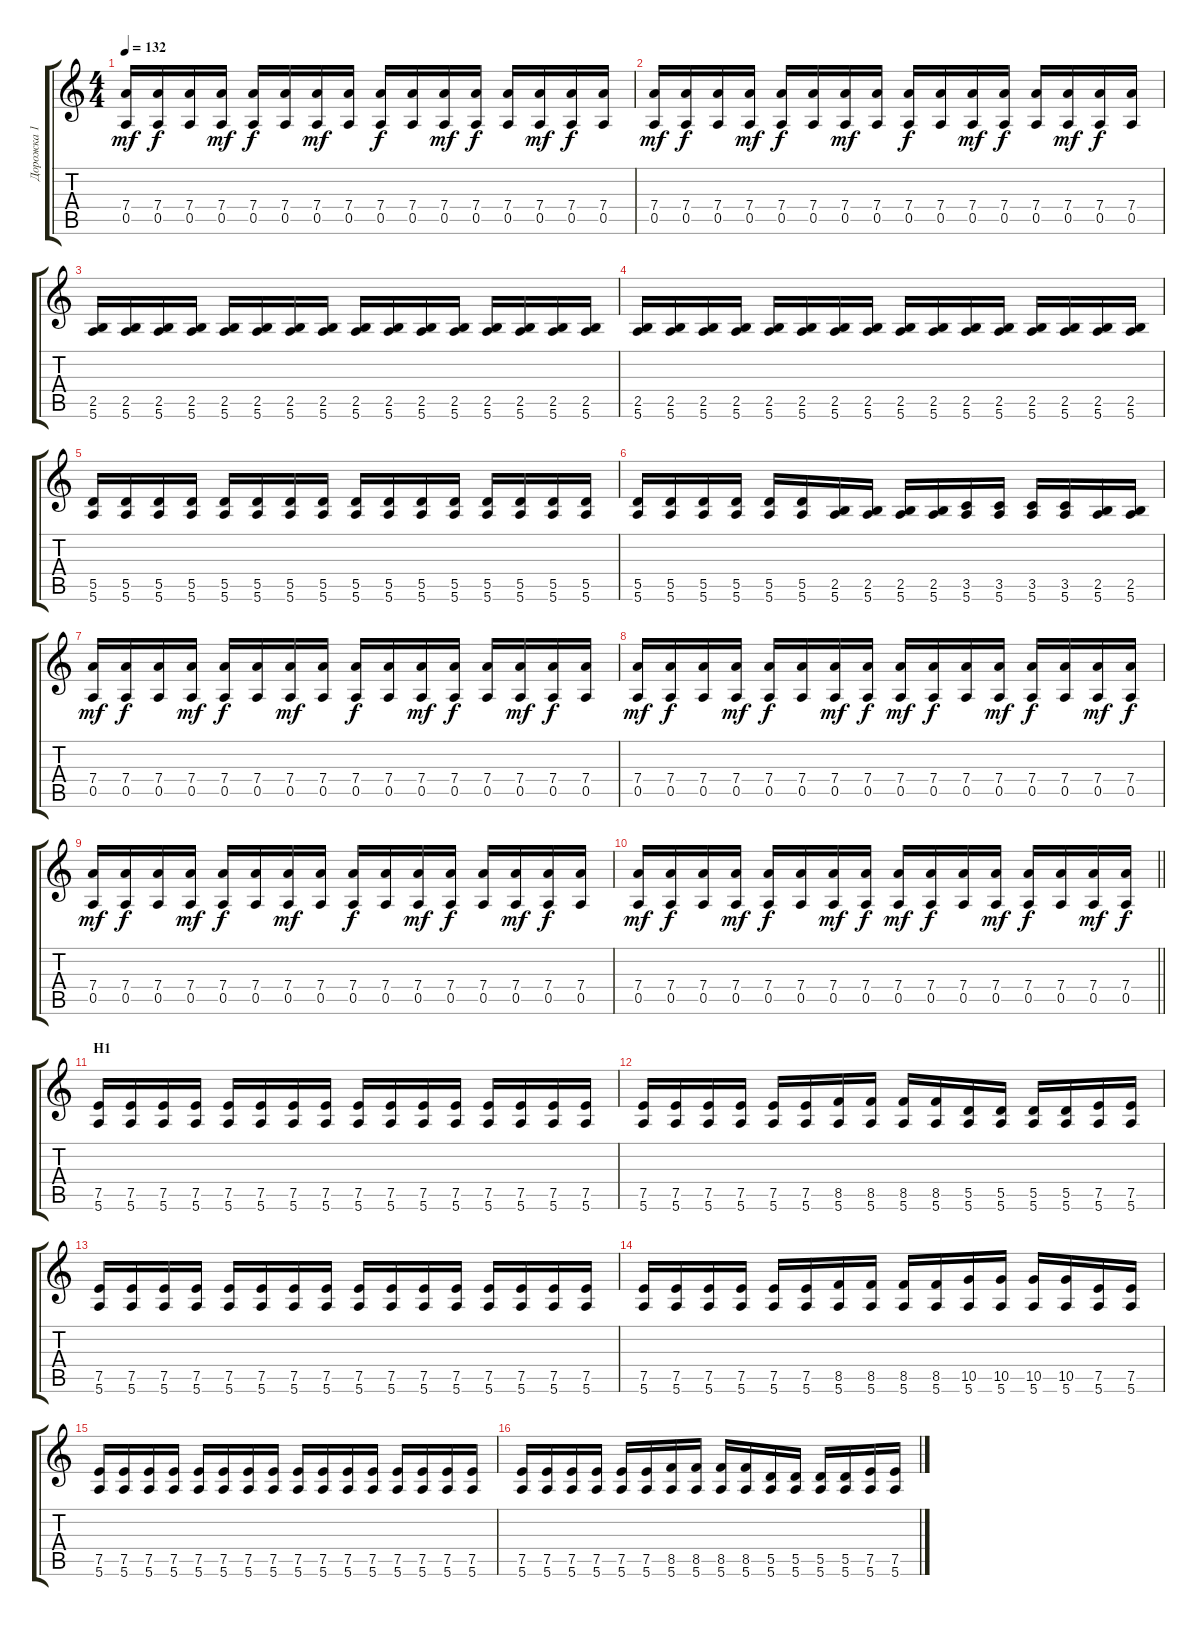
\track ("Дорожка 1" "Дорожка 1") {instrument overdrivenguitar}
\staff {score tabs}
\tuning (E4 B3 G3 D3 A2 E2) {hide}
\ts (4 4)
\tempo 132
\clef g2
\ks c
(7.4 0.5).16{dy mf} (7.4 0.5).16{dy f} (7.4 0.5).16 (7.4 0.5).16{dy mf} (7.4 0.5).16{dy f} (7.4 0.5).16 (7.4 0.5).16{dy mf} (7.4 0.5).16 (7.4 0.5).16{dy f} (7.4 0.5).16 (7.4 0.5).16{dy mf} (7.4 0.5).16{dy f} (7.4 0.5).16 (7.4 0.5).16{dy mf} (7.4 0.5).16{dy f} (7.4 0.5).16 |
(7.4 0.5).16{dy mf} (7.4 0.5).16{dy f} (7.4 0.5).16 (7.4 0.5).16{dy mf} (7.4 0.5).16{dy f} (7.4 0.5).16 (7.4 0.5).16{dy mf} (7.4 0.5).16 (7.4 0.5).16{dy f} (7.4 0.5).16 (7.4 0.5).16{dy mf} (7.4 0.5).16{dy f} (7.4 0.5).16 (7.4 0.5).16{dy mf} (7.4 0.5).16{dy f} (7.4 0.5).16 |
(2.5 5.6).16 (2.5 5.6).16 (2.5 5.6).16 (2.5 5.6).16 (2.5 5.6).16 (2.5 5.6).16 (2.5 5.6).16 (2.5 5.6).16 (2.5 5.6).16 (2.5 5.6).16 (2.5 5.6).16 (2.5 5.6).16 (2.5 5.6).16 (2.5 5.6).16 (2.5 5.6).16 (2.5 5.6).16 |
(2.5 5.6).16 (2.5 5.6).16 (2.5 5.6).16 (2.5 5.6).16 (2.5 5.6).16 (2.5 5.6).16 (2.5 5.6).16 (2.5 5.6).16 (2.5 5.6).16 (2.5 5.6).16 (2.5 5.6).16 (2.5 5.6).16 (2.5 5.6).16 (2.5 5.6).16 (2.5 5.6).16 (2.5 5.6).16 |
(5.5 5.6).16 (5.5 5.6).16 (5.5 5.6).16 (5.5 5.6).16 (5.5 5.6).16 (5.5 5.6).16 (5.5 5.6).16 (5.5 5.6).16 (5.5 5.6).16 (5.5 5.6).16 (5.5 5.6).16 (5.5 5.6).16 (5.5 5.6).16 (5.5 5.6).16 (5.5 5.6).16 (5.5 5.6).16 |
(5.5 5.6).16 (5.5 5.6).16 (5.5 5.6).16 (5.5 5.6).16 (5.5 5.6).16 (5.5 5.6).16 (2.5 5.6).16 (2.5 5.6).16 (2.5 5.6).16 (2.5 5.6).16 (3.5 5.6).16 (3.5 5.6).16 (3.5 5.6).16 (3.5 5.6).16 (2.5 5.6).16 (2.5 5.6).16 |
(7.4 0.5).16{dy mf} (7.4 0.5).16{dy f} (7.4 0.5).16 (7.4 0.5).16{dy mf} (7.4 0.5).16{dy f} (7.4 0.5).16 (7.4 0.5).16{dy mf} (7.4 0.5).16 (7.4 0.5).16{dy f} (7.4 0.5).16 (7.4 0.5).16{dy mf} (7.4 0.5).16{dy f} (7.4 0.5).16 (7.4 0.5).16{dy mf} (7.4 0.5).16{dy f} (7.4 0.5).16 |
(7.4 0.5).16{dy mf} (7.4 0.5).16{dy f} (7.4 0.5).16 (7.4 0.5).16{dy mf} (7.4 0.5).16{dy f} (7.4 0.5).16 (7.4 0.5).16{dy mf} (7.4 0.5).16{dy f} (7.4 0.5).16{dy mf} (7.4 0.5).16{dy f} (7.4 0.5).16 (7.4 0.5).16{dy mf} (7.4 0.5).16{dy f} (7.4 0.5).16 (7.4 0.5).16{dy mf} (7.4 0.5).16{dy f} |
(7.4 0.5).16{dy mf} (7.4 0.5).16{dy f} (7.4 0.5).16 (7.4 0.5).16{dy mf} (7.4 0.5).16{dy f} (7.4 0.5).16 (7.4 0.5).16{dy mf} (7.4 0.5).16 (7.4 0.5).16{dy f} (7.4 0.5).16 (7.4 0.5).16{dy mf} (7.4 0.5).16{dy f} (7.4 0.5).16 (7.4 0.5).16{dy mf} (7.4 0.5).16{dy f} (7.4 0.5).16 |
\barLineRight lightlight
(7.4 0.5).16{dy mf} (7.4 0.5).16{dy f} (7.4 0.5).16 (7.4 0.5).16{dy mf} (7.4 0.5).16{dy f} (7.4 0.5).16 (7.4 0.5).16{dy mf} (7.4 0.5).16{dy f} (7.4 0.5).16{dy mf} (7.4 0.5).16{dy f} (7.4 0.5).16 (7.4 0.5).16{dy mf} (7.4 0.5).16{dy f} (7.4 0.5).16 (7.4 0.5).16{dy mf} (7.4 0.5).16{dy f} |
\section ("" "H1")
(7.5 5.6).16 (7.5 5.6).16 (7.5 5.6).16 (7.5 5.6).16 (7.5 5.6).16 (7.5 5.6).16 (7.5 5.6).16 (7.5 5.6).16 (7.5 5.6).16 (7.5 5.6).16 (7.5 5.6).16 (7.5 5.6).16 (7.5 5.6).16 (7.5 5.6).16 (7.5 5.6).16 (7.5 5.6).16 |
(7.5 5.6).16 (7.5 5.6).16 (7.5 5.6).16 (7.5 5.6).16 (7.5 5.6).16 (7.5 5.6).16 (8.5 5.6).16 (8.5 5.6).16 (8.5 5.6).16 (8.5 5.6).16 (5.5 5.6).16 (5.5 5.6).16 (5.5 5.6).16 (5.5 5.6).16 (7.5 5.6).16 (7.5 5.6).16 |
(7.5 5.6).16 (7.5 5.6).16 (7.5 5.6).16 (7.5 5.6).16 (7.5 5.6).16 (7.5 5.6).16 (7.5 5.6).16 (7.5 5.6).16 (7.5 5.6).16 (7.5 5.6).16 (7.5 5.6).16 (7.5 5.6).16 (7.5 5.6).16 (7.5 5.6).16 (7.5 5.6).16 (7.5 5.6).16 |
(7.5 5.6).16 (7.5 5.6).16 (7.5 5.6).16 (7.5 5.6).16 (7.5 5.6).16 (7.5 5.6).16 (8.5 5.6).16 (8.5 5.6).16 (8.5 5.6).16 (8.5 5.6).16 (10.5 5.6).16 (10.5 5.6).16 (10.5 5.6).16 (10.5 5.6).16 (7.5 5.6).16 (7.5 5.6).16 |
(7.5 5.6).16 (7.5 5.6).16 (7.5 5.6).16 (7.5 5.6).16 (7.5 5.6).16 (7.5 5.6).16 (7.5 5.6).16 (7.5 5.6).16 (7.5 5.6).16 (7.5 5.6).16 (7.5 5.6).16 (7.5 5.6).16 (7.5 5.6).16 (7.5 5.6).16 (7.5 5.6).16 (7.5 5.6).16 |
(7.5 5.6).16 (7.5 5.6).16 (7.5 5.6).16 (7.5 5.6).16 (7.5 5.6).16 (7.5 5.6).16 (8.5 5.6).16 (8.5 5.6).16 (8.5 5.6).16 (8.5 5.6).16 (5.5 5.6).16 (5.5 5.6).16 (5.5 5.6).16 (5.5 5.6).16 (7.5 5.6).16 (7.5 5.6).16
